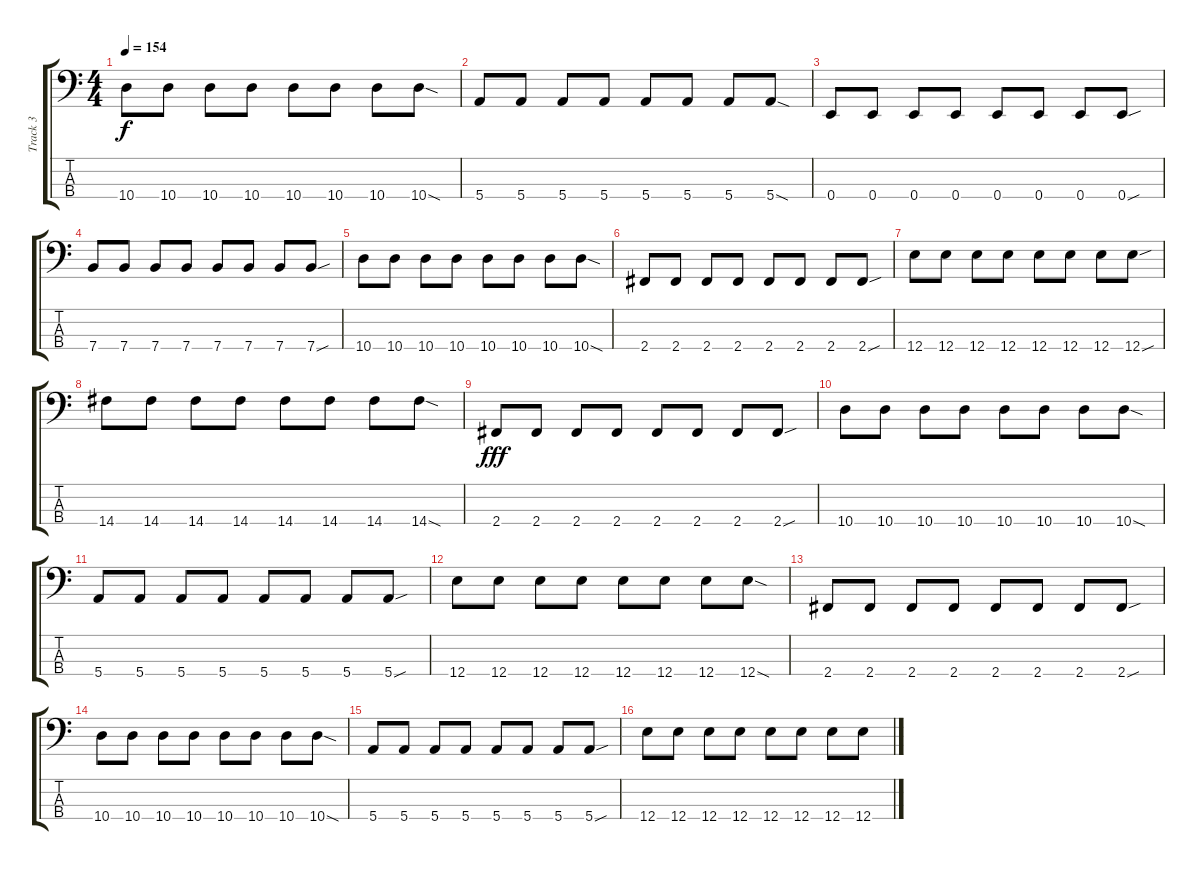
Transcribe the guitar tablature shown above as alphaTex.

\track ("Track 3" "Track 3") {instrument electricbassfinger}
\staff {score tabs}
\tuning (G2 D2 A1 E1) {hide}
\ts (4 4)
\tempo 154
\clef f4
\ks c
10.4.8{dy f} 10.4.8 10.4.8 10.4.8 10.4.8 10.4.8 10.4.8 10.4{sod}.8 |
5.4.8 5.4.8 5.4.8 5.4.8 5.4.8 5.4.8 5.4.8 5.4{sod}.8 |
0.4.8 0.4.8 0.4.8 0.4.8 0.4.8 0.4.8 0.4.8 0.4{sou}.8 |
7.4.8 7.4.8 7.4.8 7.4.8 7.4.8 7.4.8 7.4.8 7.4{sou}.8 |
10.4.8 10.4.8 10.4.8 10.4.8 10.4.8 10.4.8 10.4.8 10.4{sod}.8 |
2.4.8 2.4.8 2.4.8 2.4.8 2.4.8 2.4.8 2.4.8 2.4{sou}.8 |
12.4.8 12.4.8 12.4.8 12.4.8 12.4.8 12.4.8 12.4.8 12.4{sou}.8 |
14.4.8 14.4.8 14.4.8 14.4.8 14.4.8 14.4.8 14.4.8 14.4{sod}.8 |
2.4.8{dy fff} 2.4.8 2.4.8 2.4.8 2.4.8 2.4.8 2.4.8 2.4{sou}.8 |
10.4.8 10.4.8 10.4.8 10.4.8 10.4.8 10.4.8 10.4.8 10.4{sod}.8 |
5.4.8 5.4.8 5.4.8 5.4.8 5.4.8 5.4.8 5.4.8 5.4{sou}.8 |
12.4.8 12.4.8 12.4.8 12.4.8 12.4.8 12.4.8 12.4.8 12.4{sod}.8 |
2.4.8 2.4.8 2.4.8 2.4.8 2.4.8 2.4.8 2.4.8 2.4{sou}.8 |
10.4.8 10.4.8 10.4.8 10.4.8 10.4.8 10.4.8 10.4.8 10.4{sod}.8 |
5.4.8 5.4.8 5.4.8 5.4.8 5.4.8 5.4.8 5.4.8 5.4{sou}.8 |
12.4.8 12.4.8 12.4.8 12.4.8 12.4.8 12.4.8 12.4.8 12.4.8
